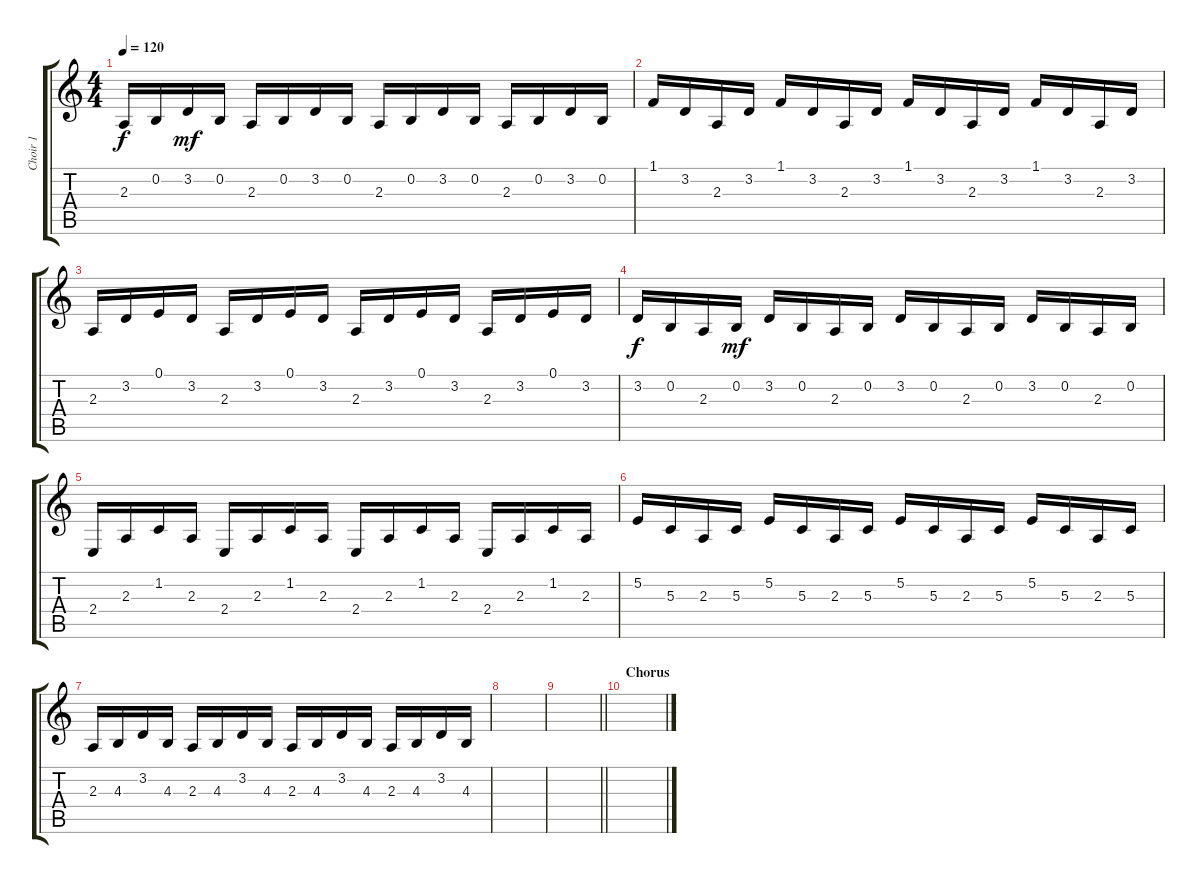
\track ("Choir 1" "Choir 1") {instrument pad4choir}
\staff {score tabs}
\tuning (E4 B3 G3 D3 A2 E2) {hide}
\ts (4 4)
\tempo 120
\clef g2
\ks c
2.3.16{dy f} 0.2.16 3.2.16{dy mf} 0.2.16 2.3.16 0.2.16 3.2.16 0.2.16 2.3.16 0.2.16 3.2.16 0.2.16 2.3.16 0.2.16 3.2.16 0.2.16 |
1.1.16 3.2.16 2.3.16 3.2.16 1.1.16 3.2.16 2.3.16 3.2.16 1.1.16 3.2.16 2.3.16 3.2.16 1.1.16 3.2.16 2.3.16 3.2.16 |
2.3.16 3.2.16 0.1.16 3.2.16 2.3.16 3.2.16 0.1.16 3.2.16 2.3.16 3.2.16 0.1.16 3.2.16 2.3.16 3.2.16 0.1.16 3.2.16 |
3.2.16{dy f} 0.2.16 2.3.16 0.2.16{dy mf} 3.2.16 0.2.16 2.3.16 0.2.16 3.2.16 0.2.16 2.3.16 0.2.16 3.2.16 0.2.16 2.3.16 0.2.16 |
2.4.16 2.3.16 1.2.16 2.3.16 2.4.16 2.3.16 1.2.16 2.3.16 2.4.16 2.3.16 1.2.16 2.3.16 2.4.16 2.3.16 1.2.16 2.3.16 |
5.2.16 5.3.16 2.3.16 5.3.16 5.2.16 5.3.16 2.3.16 5.3.16 5.2.16 5.3.16 2.3.16 5.3.16 5.2.16 5.3.16 2.3.16 5.3.16 |
2.3.16 4.3.16 3.2.16 4.3.16 2.3.16 4.3.16 3.2.16 4.3.16 2.3.16 4.3.16 3.2.16 4.3.16 2.3.16 4.3.16 3.2.16 4.3.16 |
|
\barLineRight lightlight
|
\section ("" "Chorus")
